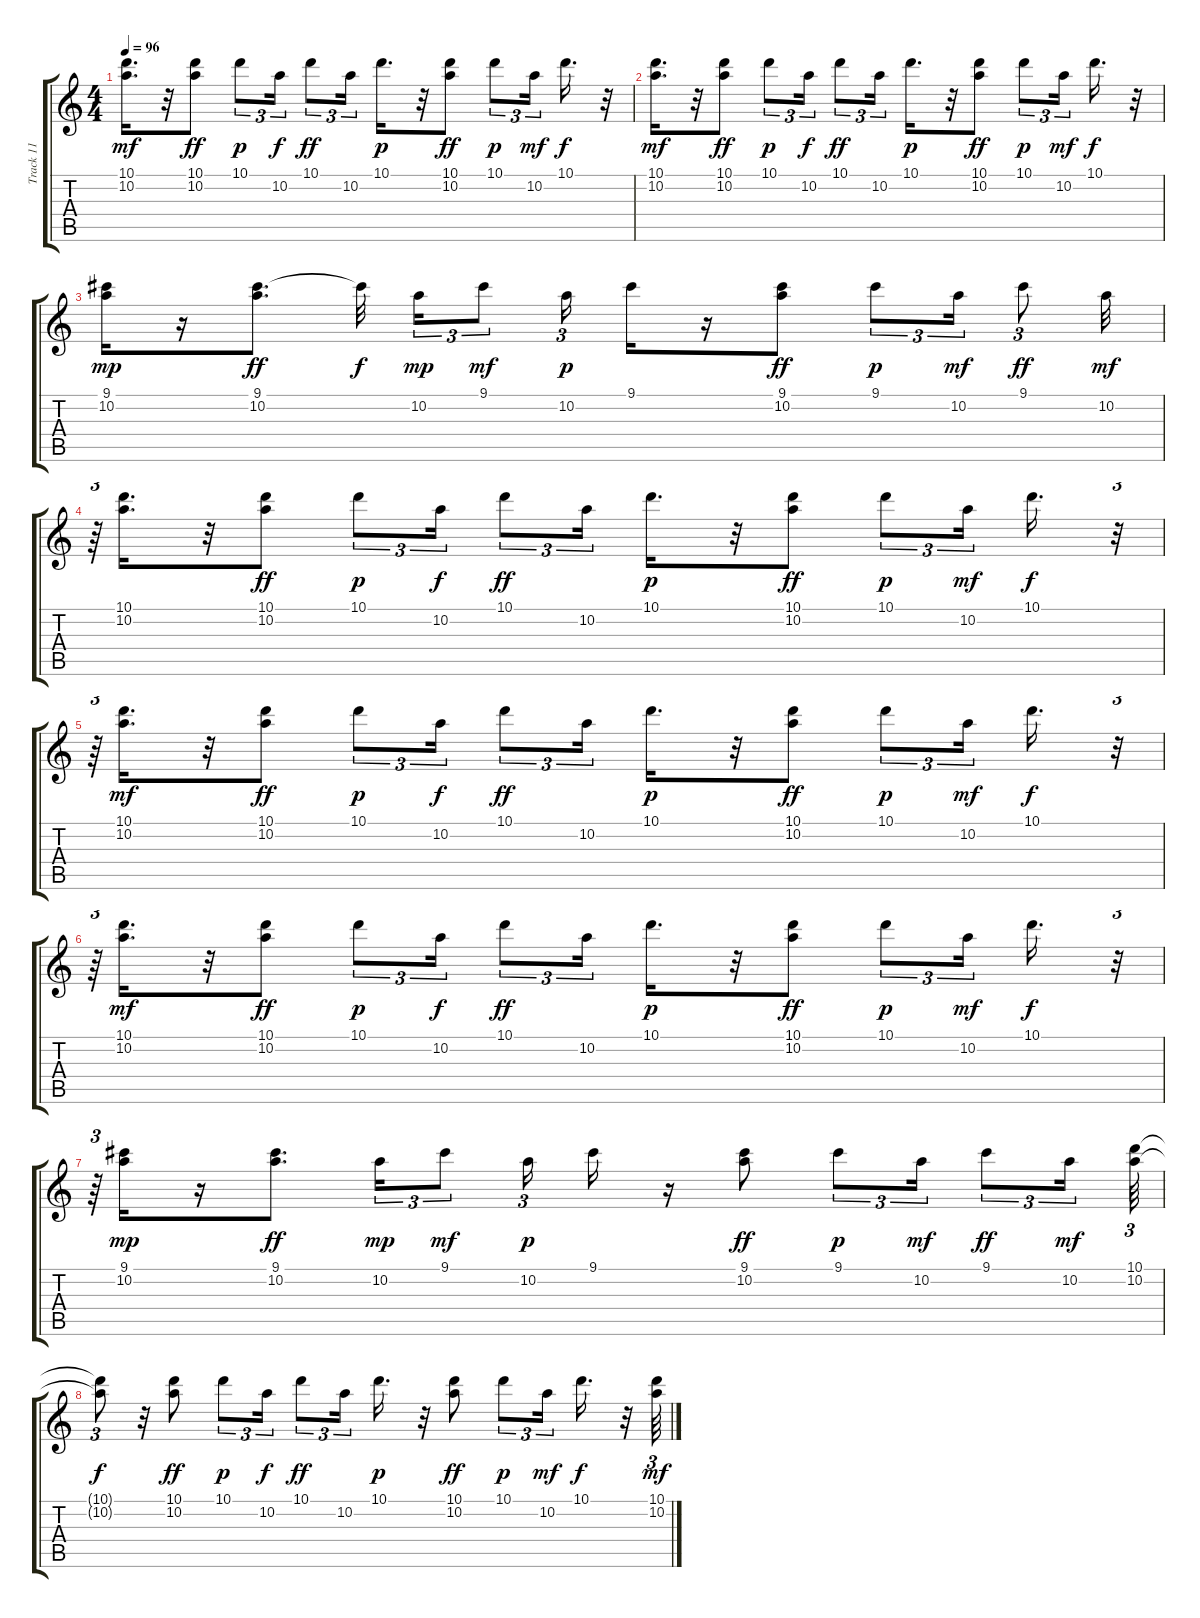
\track ("Track 11" "Track 11") {instrument banjo}
\staff {score tabs}
\tuning (E4 B3 G3 D3 A2 E2) {hide}
\displaytranspose 12
\ts (4 4)
\tempo 96
\clef g2
\ks c
(10.1 10.2).16{d dy mf} r.32 (10.1 10.2).8{dy ff} 10.1.8{tu (3 2) dy p} 10.2.16{tu (3 2) dy f} 10.1.8{tu (3 2) dy ff} 10.2.16{tu (3 2)} 10.1.16{d dy p} r.32 (10.1 10.2).8{dy ff} 10.1.8{tu (3 2) dy p} 10.2.16{tu (3 2) dy mf} 10.1.16{d dy f} r.32 |
(10.1 10.2).16{d dy mf} r.32 (10.1 10.2).8{dy ff} 10.1.8{tu (3 2) dy p} 10.2.16{tu (3 2) dy f} 10.1.8{tu (3 2) dy ff} 10.2.16{tu (3 2)} 10.1.16{d dy p} r.32 (10.1 10.2).8{dy ff} 10.1.8{tu (3 2) dy p} 10.2.16{tu (3 2) dy mf} 10.1.16{d dy f} r.32 |
(9.1 10.2).16{dy mp} r.16 (9.1 10.2).8{d dy ff} 9.1{t}.32{dy f} 10.2.16{tu (3 2) dy mp} 9.1.8{tu (3 2) dy mf} 10.2.16{tu (3 2) dy p} 9.1.16 r.16 (9.1 10.2).8{dy ff} 9.1.8{tu (3 2) dy p} 10.2.16{tu (3 2) dy mf} 9.1.8{tu (3 2) dy ff} 10.2.32{dy mf} |
r.64{tu (3 2)} (10.1 10.2).16{d} r.32 (10.1 10.2).8{dy ff} 10.1.8{tu (3 2) dy p} 10.2.16{tu (3 2) dy f} 10.1.8{tu (3 2) dy ff} 10.2.16{tu (3 2)} 10.1.16{d dy p} r.32 (10.1 10.2).8{dy ff} 10.1.8{tu (3 2) dy p} 10.2.16{tu (3 2) dy mf} 10.1.16{d dy f} r.32{tu (3 2)} |
r.64{tu (3 2)} (10.1 10.2).16{d dy mf} r.32 (10.1 10.2).8{dy ff} 10.1.8{tu (3 2) dy p} 10.2.16{tu (3 2) dy f} 10.1.8{tu (3 2) dy ff} 10.2.16{tu (3 2)} 10.1.16{d dy p} r.32 (10.1 10.2).8{dy ff} 10.1.8{tu (3 2) dy p} 10.2.16{tu (3 2) dy mf} 10.1.16{d dy f} r.32{tu (3 2)} |
r.64{tu (3 2)} (10.1 10.2).16{d dy mf} r.32 (10.1 10.2).8{dy ff} 10.1.8{tu (3 2) dy p} 10.2.16{tu (3 2) dy f} 10.1.8{tu (3 2) dy ff} 10.2.16{tu (3 2)} 10.1.16{d dy p} r.32 (10.1 10.2).8{dy ff} 10.1.8{tu (3 2) dy p} 10.2.16{tu (3 2) dy mf} 10.1.16{d dy f} r.32{tu (3 2)} |
r.64{tu (3 2)} (9.1 10.2).16{dy mp} r.16 (9.1 10.2).8{d dy ff} 10.2.16{tu (3 2) dy mp} 9.1.8{tu (3 2) dy mf} 10.2.16{tu (3 2) dy p} 9.1.16 r.16 (9.1 10.2).8{dy ff} 9.1.8{tu (3 2) dy p} 10.2.16{tu (3 2) dy mf} 9.1.8{tu (3 2) dy ff} 10.2.16{tu (3 2) dy mf} (10.1 10.2).64{tu (3 2)} |
(10.1{t} 10.2{t}).8{tu (3 2) dy f} r.32 (10.1 10.2).8{dy ff} 10.1.8{tu (3 2) dy p} 10.2.16{tu (3 2) dy f} 10.1.8{tu (3 2) dy ff} 10.2.16{tu (3 2)} 10.1.16{d dy p} r.32 (10.1 10.2).8{dy ff} 10.1.8{tu (3 2) dy p} 10.2.16{tu (3 2) dy mf} 10.1.16{d dy f} r.32 (10.1 10.2).64{tu (3 2) dy mf}
